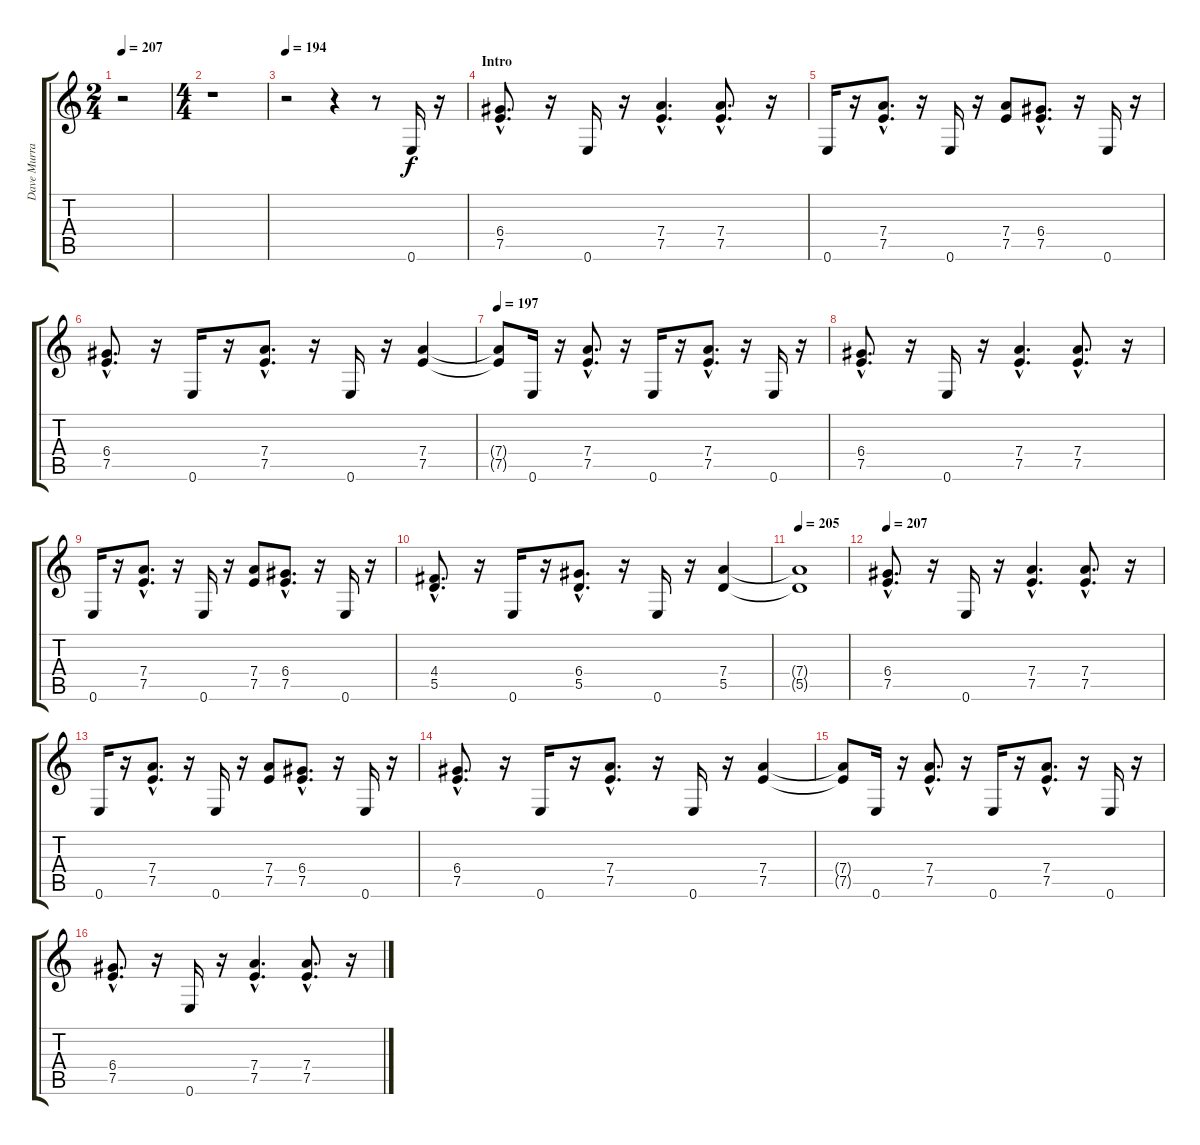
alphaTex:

\track ("Dave Murray" "Dave Murra") {instrument distortionguitar}
\staff {score tabs}
\tuning (E4 B3 G3 D3 A2 E2) {hide}
\ts (2 4)
\tempo 207
\tempo 192
\tempo 207
\clef g2
\ks c
r.2{dy f instrument distortionguitar} |
\ts (4 4)
r.1 |
\tempo 194
r.2 r.4 r.8 0.6.16 r.16 |
\section ("" "Intro")
(6.4{hac} 7.5{hac}).8{d} r.16 0.6.16 r.16 (7.4{hac} 7.5{hac}).4{d} (7.4{hac} 7.5{hac}).8{d} r.16 |
0.6.16 r.16 (7.4{hac} 7.5{hac}).8{d} r.16 0.6.16 r.16 (7.4 7.5).8 (6.4{hac} 7.5{hac}).8{d} r.16 0.6.16 r.16 |
(6.4{hac} 7.5{hac}).8{d} r.16 0.6.16 r.16 (7.4{hac} 7.5{hac}).8{d} r.16 0.6.16 r.16 (7.4 7.5).4 |
\tempo 197
(7.4{t} 7.5{t}).8 0.6.16 r.16 (7.4{hac} 7.5{hac}).8{d} r.16 0.6.16 r.16 (7.4{hac} 7.5{hac}).8{d} r.16 0.6.16 r.16 |
(6.4{hac} 7.5{hac}).8{d} r.16 0.6.16 r.16 (7.4{hac} 7.5{hac}).4{d} (7.4{hac} 7.5{hac}).8{d} r.16 |
0.6.16 r.16 (7.4{hac} 7.5{hac}).8{d} r.16 0.6.16 r.16 (7.4 7.5).8 (6.4{hac} 7.5{hac}).8{d} r.16 0.6.16 r.16 |
(4.4{hac} 5.5{hac}).8{d} r.16 0.6.16 r.16 (6.4{hac} 5.5{hac}).8{d} r.16 0.6.16 r.16 (7.4 5.5).4 |
\tempo 205
(7.4{t} 5.5{t}).1 |
\tempo 207
(6.4{hac} 7.5{hac}).8{d} r.16 0.6.16 r.16 (7.4{hac} 7.5{hac}).4{d} (7.4{hac} 7.5{hac}).8{d} r.16 |
0.6.16 r.16 (7.4{hac} 7.5{hac}).8{d} r.16 0.6.16 r.16 (7.4 7.5).8 (6.4{hac} 7.5{hac}).8{d} r.16 0.6.16 r.16 |
(6.4{hac} 7.5{hac}).8{d} r.16 0.6.16 r.16 (7.4{hac} 7.5{hac}).8{d} r.16 0.6.16 r.16 (7.4 7.5).4 |
(7.4{t} 7.5{t}).8 0.6.16 r.16 (7.4{hac} 7.5{hac}).8{d} r.16 0.6.16 r.16 (7.4{hac} 7.5{hac}).8{d} r.16 0.6.16 r.16 |
(6.4{hac} 7.5{hac}).8{d} r.16 0.6.16 r.16 (7.4{hac} 7.5{hac}).4{d} (7.4{hac} 7.5{hac}).8{d} r.16
